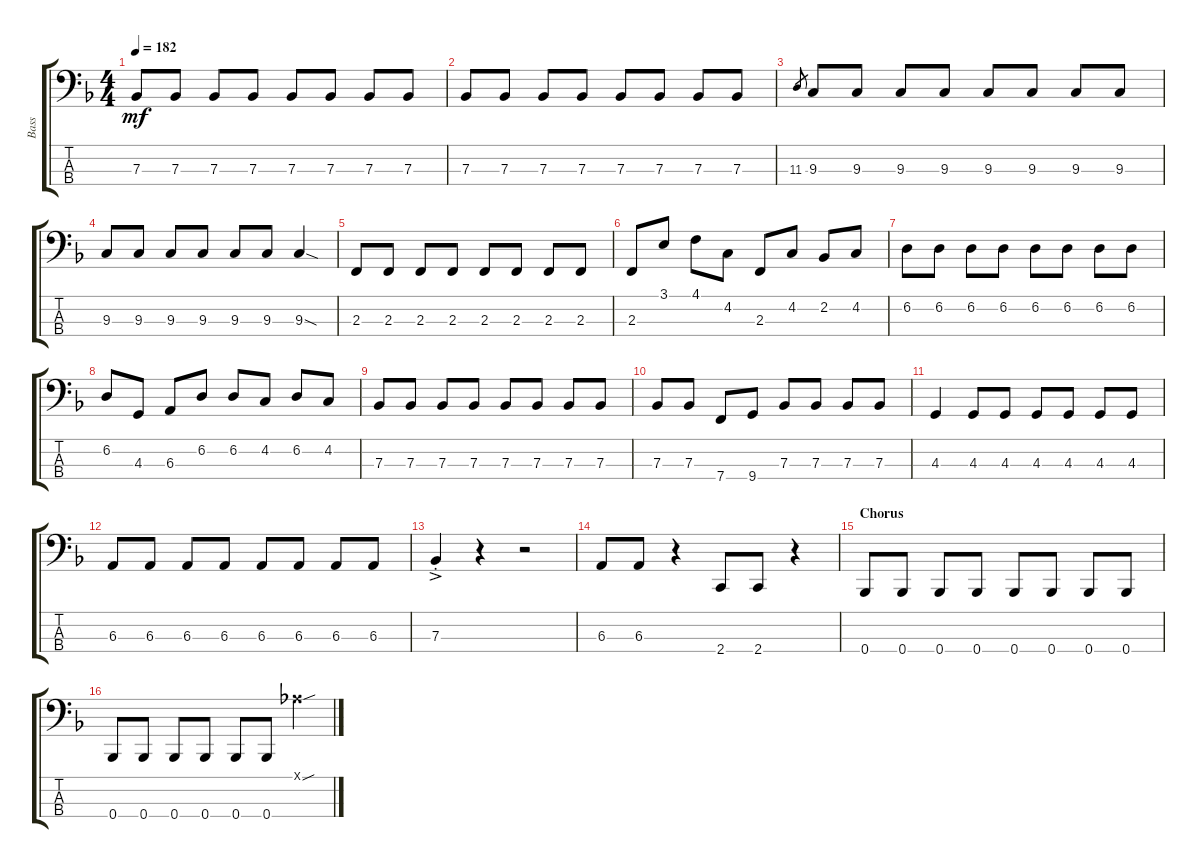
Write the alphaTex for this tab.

\track ("Bass" "Bass") {instrument electricbassfinger}
\staff {score tabs}
\tuning (Db2 Ab1 Eb1 Bb0) {hide}
\ts (4 4)
\tempo 182
\clef f4
\ks f
7.3.8{dy mf} 7.3.8 7.3.8 7.3.8 7.3.8 7.3.8 7.3.8 7.3.8 |
7.3.8 7.3.8 7.3.8 7.3.8 7.3.8 7.3.8 7.3.8 7.3.8 |
11.3.8{gr} 9.3.8 9.3.8 9.3.8 9.3.8 9.3.8 9.3.8 9.3.8 9.3.8 |
9.3.8 9.3.8 9.3.8 9.3.8 9.3.8 9.3.8 9.3{sod}.4 |
2.3.8 2.3.8 2.3.8 2.3.8 2.3.8 2.3.8 2.3.8 2.3.8 |
2.3.8 3.1.8 4.1.8 4.2.8 2.3.8 4.2.8 2.2.8 4.2.8 |
6.2.8 6.2.8 6.2.8 6.2.8 6.2.8 6.2.8 6.2.8 6.2.8 |
6.2.8 4.3.8 6.3.8 6.2.8 6.2.8 4.2.8 6.2.8 4.2.8 |
7.3.8 7.3.8 7.3.8 7.3.8 7.3.8 7.3.8 7.3.8 7.3.8 |
7.3.8 7.3.8 7.4.8 9.4.8 7.3.8 7.3.8 7.3.8 7.3.8 |
4.3.4 4.3.8 4.3.8 4.3.8 4.3.8 4.3.8 4.3.8 |
6.3.8 6.3.8 6.3.8 6.3.8 6.3.8 6.3.8 6.3.8 6.3.8 |
7.3{ac st}.4 r.4 r.2 |
6.3.8 6.3.8 r.4 2.4.8 2.4.8 r.4 |
\section ("" "Chorus")
0.4.8 0.4.8 0.4.8 0.4.8 0.4.8 0.4.8 0.4.8 0.4.8 |
0.4.8 0.4.8 0.4.8 0.4.8 0.4.8 0.4.8 7.1{sou x}.4
